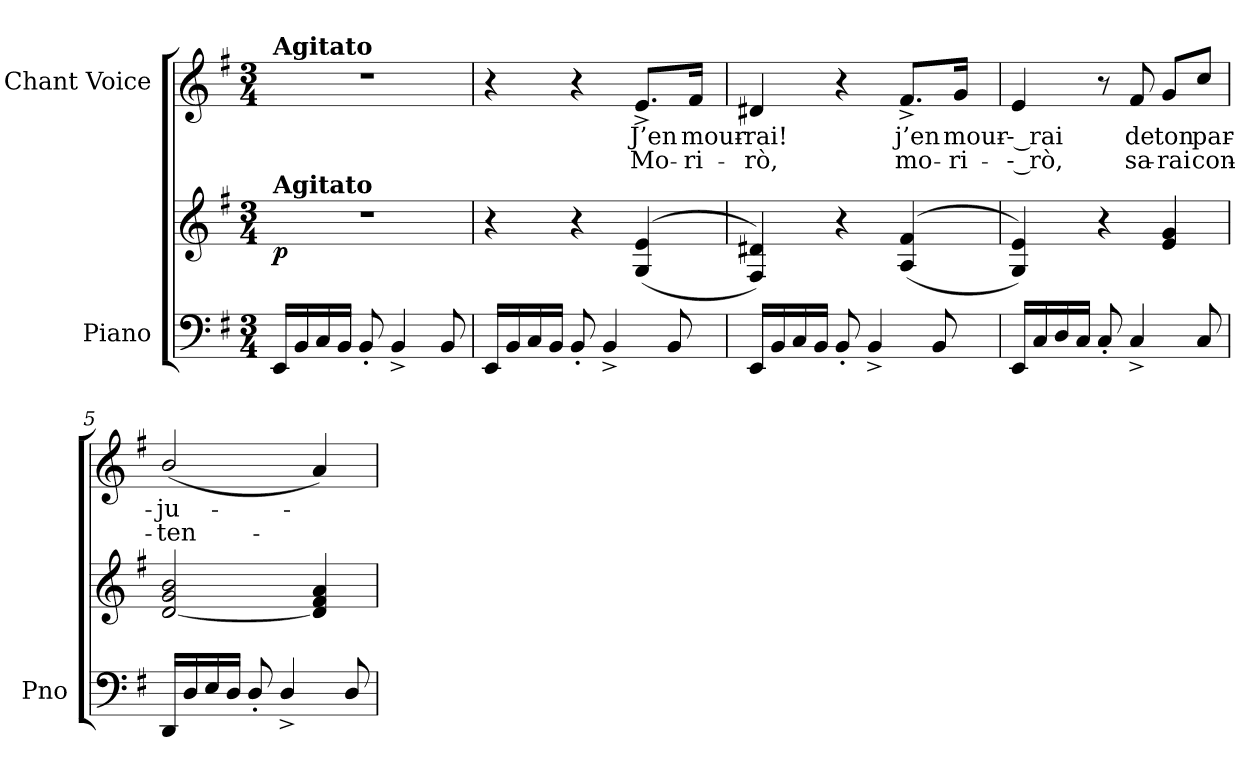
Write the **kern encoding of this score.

**kern	**kern	**dynam	**kern	**text	**text
*part2	*part2	*part2	*part1	*part1	*part1
*staff3	*staff2	*staff2/3	*staff1	*staff1	*staff1
*I"Piano	*	*	*I"Chant Voice	*	*
*I'Pno	*	*	*	*	*
*clefF4	*clefG2	*	*clefG2	*	*
*k[f#]	*k[f#]	*	*k[f#]	*	*
*M3/4	*M3/4	*	*M3/4	*	*
=1	=1	=1	=1	=1	=1
!	!	!	!LO:TX:a:B:t=Agitato	!	!
!	!LO:TX:a:B:t=Agitato	!	!	!	!
!	!	!LO:DY:b	!	!	!
16EE/LL	2.r	p	2.r	.	.
16BB/	.	.	.	.	.
16C/	.	.	.	.	.
16BB/JJ	.	.	.	.	.
8BB'/	.	.	.	.	.
4BB^/	.	.	.	.	.
8BB/	.	.	.	.	.
=2	=2	=2	=2	=2	=2
16EE/LL	4r	.	4r	.	.
16BB/	.	.	.	.	.
16C/	.	.	.	.	.
16BB/JJ	.	.	.	.	.
8BB'/	4r	.	4r	.	.
4BB^/	.	.	.	.	.
.	((>4G/ 4e/	.	8.e^>/L	J’en	Mo-
8BB/	.	.	.	.	.
.	.	.	16f#/Jk	mour-	-ri-
=3	=3	=3	=3	=3	=3
16EE/LL	4F#/ 4d#X/))	.	4d#X/	-rai!	-rò,
16BB/	.	.	.	.	.
16C/	.	.	.	.	.
16BB/JJ	.	.	.	.	.
8BB'/	4r	.	4r	.	.
4BB^>/	.	.	.	.	.
.	((>4A/ 4f#/	.	8.f#^>/L	j’en	mo-
8BB/	.	.	.	.	.
.	.	.	16g/Jk	mour-	-ri-
=4	=4	=4	=4	=4	=4
16EE/LL	4G/ 4e/))	.	4e/	-- rai	-- rò,
16C/	.	.	.	.	.
16D/	.	.	.	.	.
16C/JJ	.	.	.	.	.
8C'/	4r	.	8r	.	.
4C^/	.	.	8f#/	de	sa-
.	4e/ 4g/	.	8g/L	ton	-rai
8C/	.	.	8cc/J	par-	con-
=5	=5	=5	=5	=5	=5
16DD/LL	[2d/ 2g/ 2b/	.	(2b/	-ju-	-ten-
16D/	.	.	.	.	.
16E/	.	.	.	.	.
16D/JJ	.	.	.	.	.
8D'</	.	.	.	.	.
4D^</	.	.	.	.	.
.	4d/] 4f#/ 4a/	.	4a/)	.	.
8D/	.	.	.	.	.
=	=	=	=	=	=
*-	*-	*-	*-	*-	*-
